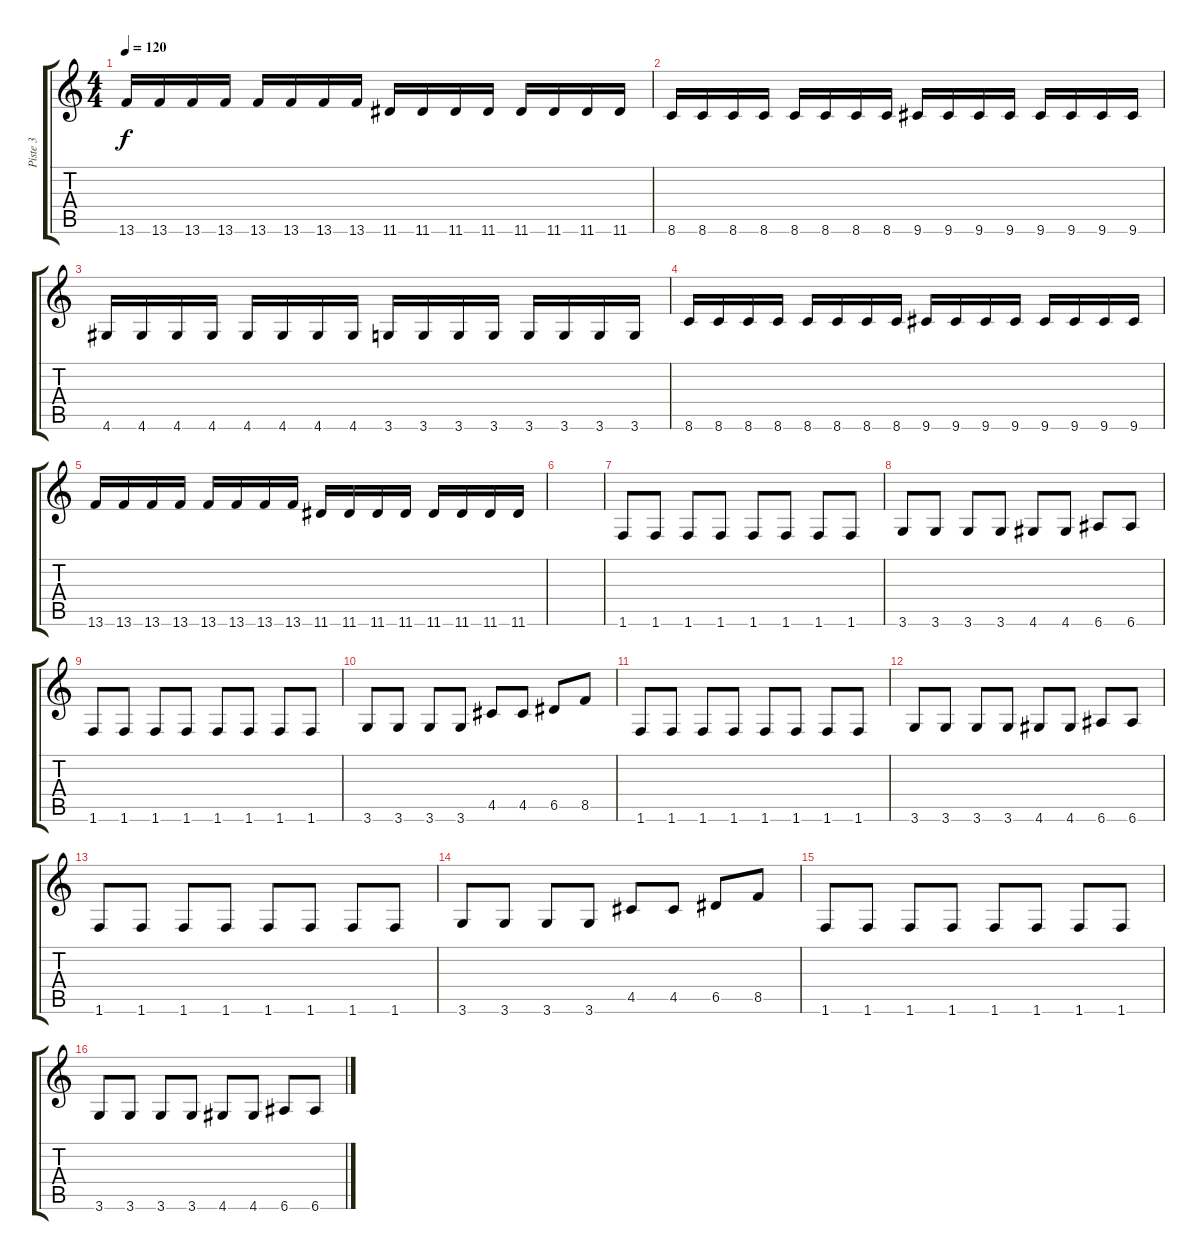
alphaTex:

\track ("Piste 3" "Piste 3") {instrument electricbassfinger}
\staff {score tabs}
\tuning (E4 B3 G3 D3 A2 E2) {hide}
\ts (4 4)
\tempo 120
\clef g2
\ks c
13.6.16{dy f} 13.6.16 13.6.16 13.6.16 13.6.16 13.6.16 13.6.16 13.6.16 11.6.16 11.6.16 11.6.16 11.6.16 11.6.16 11.6.16 11.6.16 11.6.16 |
8.6.16 8.6.16 8.6.16 8.6.16 8.6.16 8.6.16 8.6.16 8.6.16 9.6.16 9.6.16 9.6.16 9.6.16 9.6.16 9.6.16 9.6.16 9.6.16 |
4.6.16 4.6.16 4.6.16 4.6.16 4.6.16 4.6.16 4.6.16 4.6.16 3.6.16 3.6.16 3.6.16 3.6.16 3.6.16 3.6.16 3.6.16 3.6.16 |
8.6.16 8.6.16 8.6.16 8.6.16 8.6.16 8.6.16 8.6.16 8.6.16 9.6.16 9.6.16 9.6.16 9.6.16 9.6.16 9.6.16 9.6.16 9.6.16 |
13.6.16 13.6.16 13.6.16 13.6.16 13.6.16 13.6.16 13.6.16 13.6.16 11.6.16 11.6.16 11.6.16 11.6.16 11.6.16 11.6.16 11.6.16 11.6.16 |
|
1.6.8 1.6.8 1.6.8 1.6.8 1.6.8 1.6.8 1.6.8 1.6.8 |
3.6.8 3.6.8 3.6.8 3.6.8 4.6.8 4.6.8 6.6.8 6.6.8 |
1.6.8 1.6.8 1.6.8 1.6.8 1.6.8 1.6.8 1.6.8 1.6.8 |
3.6.8 3.6.8 3.6.8 3.6.8 4.5.8 4.5.8 6.5.8 8.5.8 |
1.6.8 1.6.8 1.6.8 1.6.8 1.6.8 1.6.8 1.6.8 1.6.8 |
3.6.8 3.6.8 3.6.8 3.6.8 4.6.8 4.6.8 6.6.8 6.6.8 |
1.6.8 1.6.8 1.6.8 1.6.8 1.6.8 1.6.8 1.6.8 1.6.8 |
3.6.8 3.6.8 3.6.8 3.6.8 4.5.8 4.5.8 6.5.8 8.5.8 |
1.6.8 1.6.8 1.6.8 1.6.8 1.6.8 1.6.8 1.6.8 1.6.8 |
3.6.8 3.6.8 3.6.8 3.6.8 4.6.8 4.6.8 6.6.8 6.6.8
